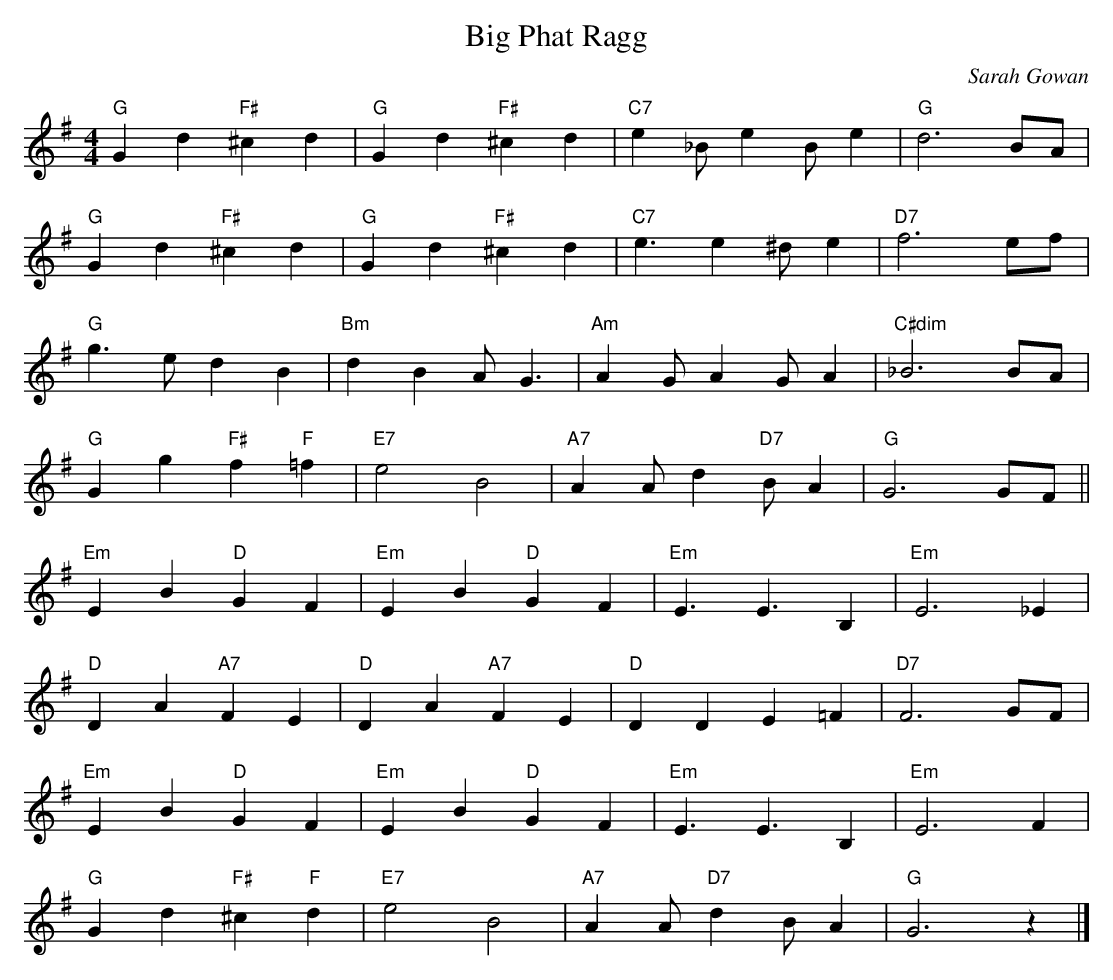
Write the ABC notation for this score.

X:1
T:Big Phat Ragg
C: Sarah Gowan
M:4/4
K:G
"G"G2d2"F#"^c2d2|"G"G2d2"F#"^c2d2|"C7"e2_Be2Be2|"G"d6BA|
"G"G2d2"F#"^c2d2|"G"G2d2"F#"^c2d2|"C7"e3e2^de2|"D7"f6ef|
"G"g2>e2d2B2|"Bm"d2B2 A2<G2|"Am"A2GA2GA2|"C#dim"_B6BA|
"G"G2g2"F#"f2"F"=f2|"E7"e4B4|"A7"A2Ad2"D7"BA2|"G"G6GF||
"Em"E2B2"D"G2F2|"Em"E2B2"D"G2F2|"Em"E3E3B,2|"Em"E6_E2|
"D"D2A2"A7"F2E2|"D"D2A2"A7"F2E2|"D"D2D2E2=F2|"D7"F6GF|
"Em"E2B2"D"G2F2|"Em"E2B2"D"G2F2|"Em"E3E3B,2|"Em"E6F2|
"G"G2d2"F#"^c2"F"d2|"E7"e4B4|"A7"A2A"D7"d2BA2|"G"G6z2|]
